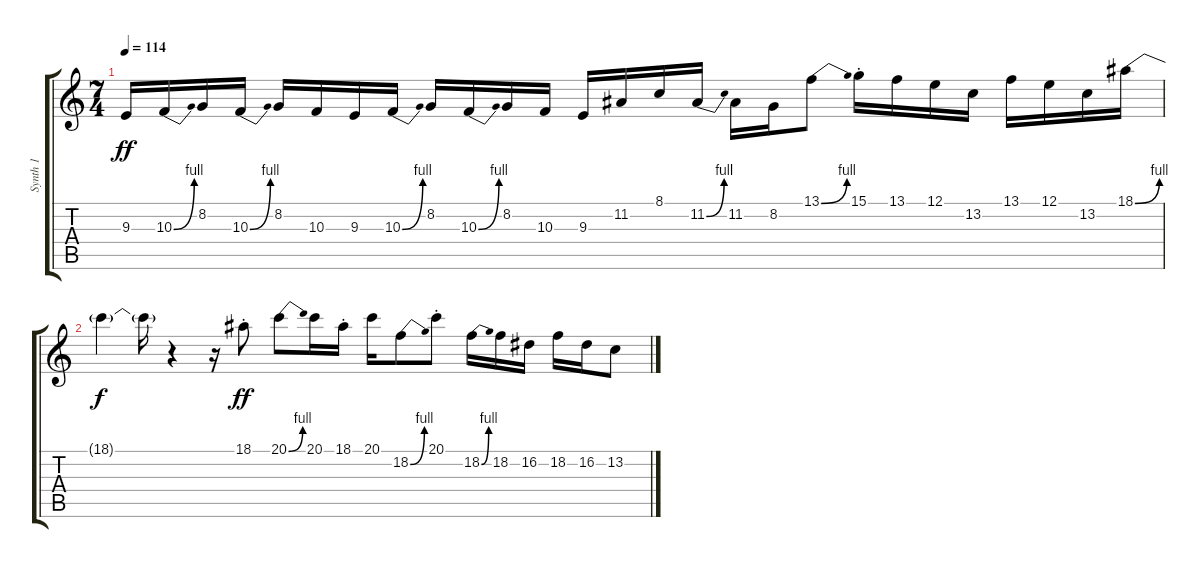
\track ("Synth 1" "Synth 1") {instrument lead2sawtooth}
\staff {score tabs}
\tuning (E4 B3 G3 D3 A2 E2) {hide}
\ts (7 4)
\tempo 114
\clef g2
\ks c
9.3.16{dy ff volume 0} 10.3{be (bend 0 0 60 4)}.16 8.2.16 10.3{be (bend 0 0 60 4)}.16 8.2.16 10.3.16 9.3.16 10.3{be (bend 0 0 60 4)}.16 8.2.16 10.3{be (bend 0 0 60 4)}.16 8.2.16 10.3.16 9.3.16 11.2.16 8.1.16 11.2{be (bend 0 0 60 4)}.16 11.2.16 8.2.16 13.1{be (bend 0 0 60 4)}.8 15.1{st}.16 13.1.16 12.1.16 13.2.16 13.1.16 12.1.16 13.2.16 18.1{be (bend 0 0 60 4)}.16 |
18.1{t}.4{dy f} 18.1{t}.16 r.4 r.16 18.1{st}.8{dy ff} 20.1{be (bend 0 0 60 4)}.8 20.1.16 18.1{st}.16 20.1.16 18.2{be (bend 0 0 60 4)}.8 20.1{st}.8 18.2{be (bend 0 0 60 4)}.16 18.2.16 16.2.16 18.2.16 16.2.16 13.2.8
